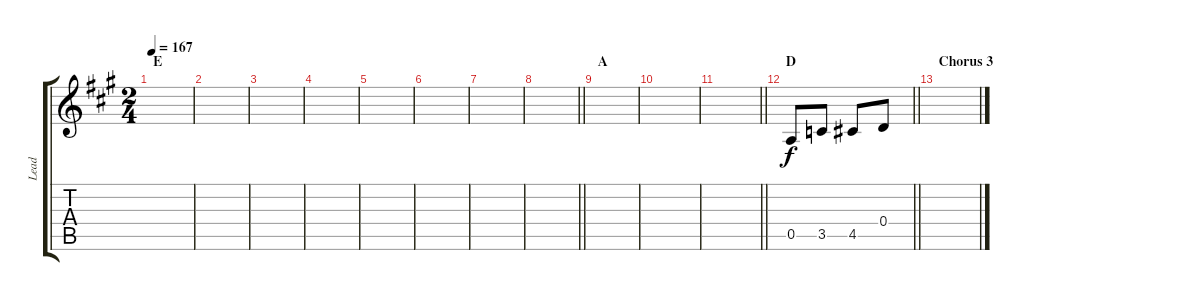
\track ("Lead" "Lead") {instrument electricguitarclean}
\staff {score tabs}
\tuning (E4 B3 G3 D3 A2 E2) {hide}
\ts (2 4)
\section ("" "E")
\tempo 167
\clef g2
\ks a
|
|
|
|
|
|
|
\barLineRight lightlight
|
\section ("" "A")
|
|
\barLineRight lightlight
|
\section ("" "D")
\barLineRight lightlight
0.5.8 3.5.8 4.5.8 0.4.8 |
\section ("" "Chorus 3")
